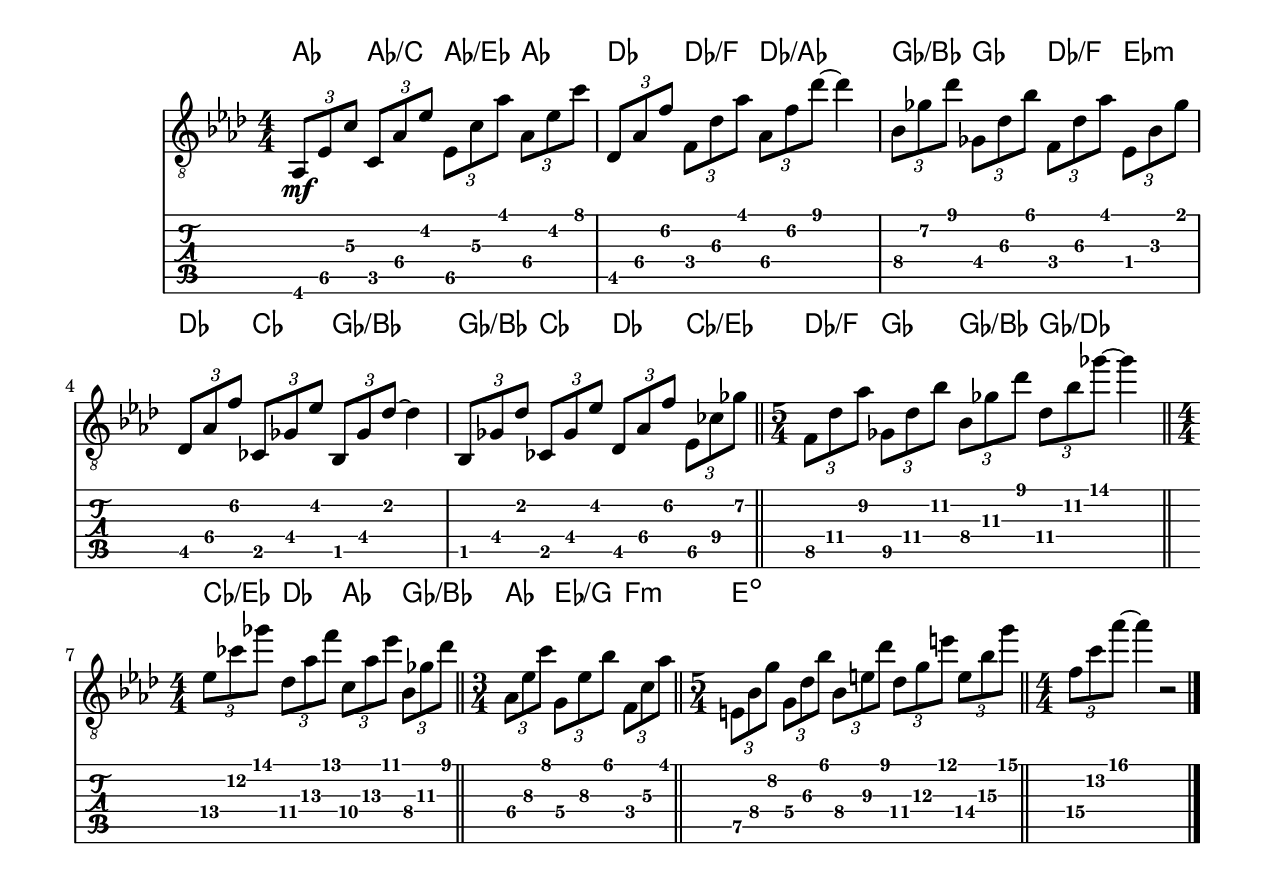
\version "2.23.82"

% https://www.youtube.com/watch?v=6R4LKZLhHb0

\include "../titling.ily"
\paper {
  #(set-paper-size "letter")
  left-margin = 0.5\in
  top-margin = 0.5\in
  right-margin = 0.5\in
  bottom-margin = 0.5\in
}

\language "english"

music = {
  \key a-flat \major
  \time 4/4

  \set TabStaff.restrainOpenStrings = ##t

  \set TabStaff.minimumFret = #3
  \tuplet 3/2 4 { a-flat,8 \mf e-flat' c' c, a-flat' e-flat' e-flat, c' a-flat' a-flat,8 e-flat' c' } |
  \tuplet 3/2 4 { d-flat,,8 a-flat' f' f, d-flat' a-flat' a-flat, f' d-flat'~ } 4 |
  \set TabStaff.minimumFret = #4
  \tuplet 3/2 4 { b-flat,8 g-flat' d-flat' g-flat,, d-flat' b-flat' \set TabStaff.minimumFret = #3 f, d-flat' a-flat' \set TabStaff.minimumFret = #1 e-flat, b-flat' g-flat' } |
  \set TabStaff.minimumFret = #4
  \tuplet 3/2 4 { d-flat,8 a-flat' f' \set TabStaff.minimumFret = #1 c-flat, g-flat' e-flat' b-flat, g-flat' d-flat'~ } 4 |
  \tuplet 3/2 4 { b-flat,8 g-flat' d-flat' c-flat, g-flat' e-flat' \set TabStaff.minimumFret = #4 d-flat,8 a-flat' f' \set TabStaff.minimumFret = #6 e-flat, c-flat' g-flat' } | \bar "||"
  \time 5/4
  \set TabStaff.minimumFret = #8
  \tuplet 3/2 4 { f,8 d-flat' a-flat' g-flat, d-flat' b-flat' b-flat,8 g-flat' d-flat' d-flat, b-flat' g-flat'~ } 4 | \bar "||"
  \time 4/4
  \set TabStaff.minimumFret = #10
  \tuplet 3/2 4 { e-flat,8 c-flat' g-flat' d-flat, a-flat' f' c, a-flat' e-flat' \set TabStaff.minimumFret = #8 b-flat, g-flat' d-flat' } | \bar "||"
  \set TabStaff.minimumFret = #5
  \time 3/4
  \tuplet 3/2 4 { a-flat,8 e-flat' c' g, e-flat' b-flat' \set TabStaff.minimumFret = #2 f, c' a-flat' } | \bar "||"
  \time 5/4
  \set TabStaff.minimumFret = #5
  \tuplet 3/2 4 { e,8 b-flat' g' g, d-flat' b-flat' \set TabStaff.minimumFret = #8 b-flat, e d-flat' \set TabStaff.minimumFret = #11 d-flat, g e' \set TabStaff.minimumFret = #13 e, b-flat' g' } | \bar "||"
  \time 4/4
  \tuplet 3/2 { f,8 c' a-flat'~ } 4 r2 | \bar "|."
}

\score {
  <<
    \chords {
      a-flat4 a-flat/c a-flat/e-flat a-flat |
      d-flat4 d-flat/f d-flat2/a-flat |
      g-flat4/b-flat g-flat d-flat/f e-flat:m |
      d-flat4 c-flat g-flat2/b-flat |
      g-flat4/b-flat c-flat d-flat c-flat/e-flat |
      d-flat4/f g-flat g-flat/b-flat g-flat2/d-flat |
      c-flat4/e-flat d-flat a-flat g-flat/b-flat |
      a-flat4 e-flat/g f:m |
      e:dim
    }
    \new Staff \relative {
      \clef "treble_8"
      \music
    }
    \new TabStaff \relative {
      \music
    }
  >>
  \layout { \numericTimeSignature }
  \midi { }
}
